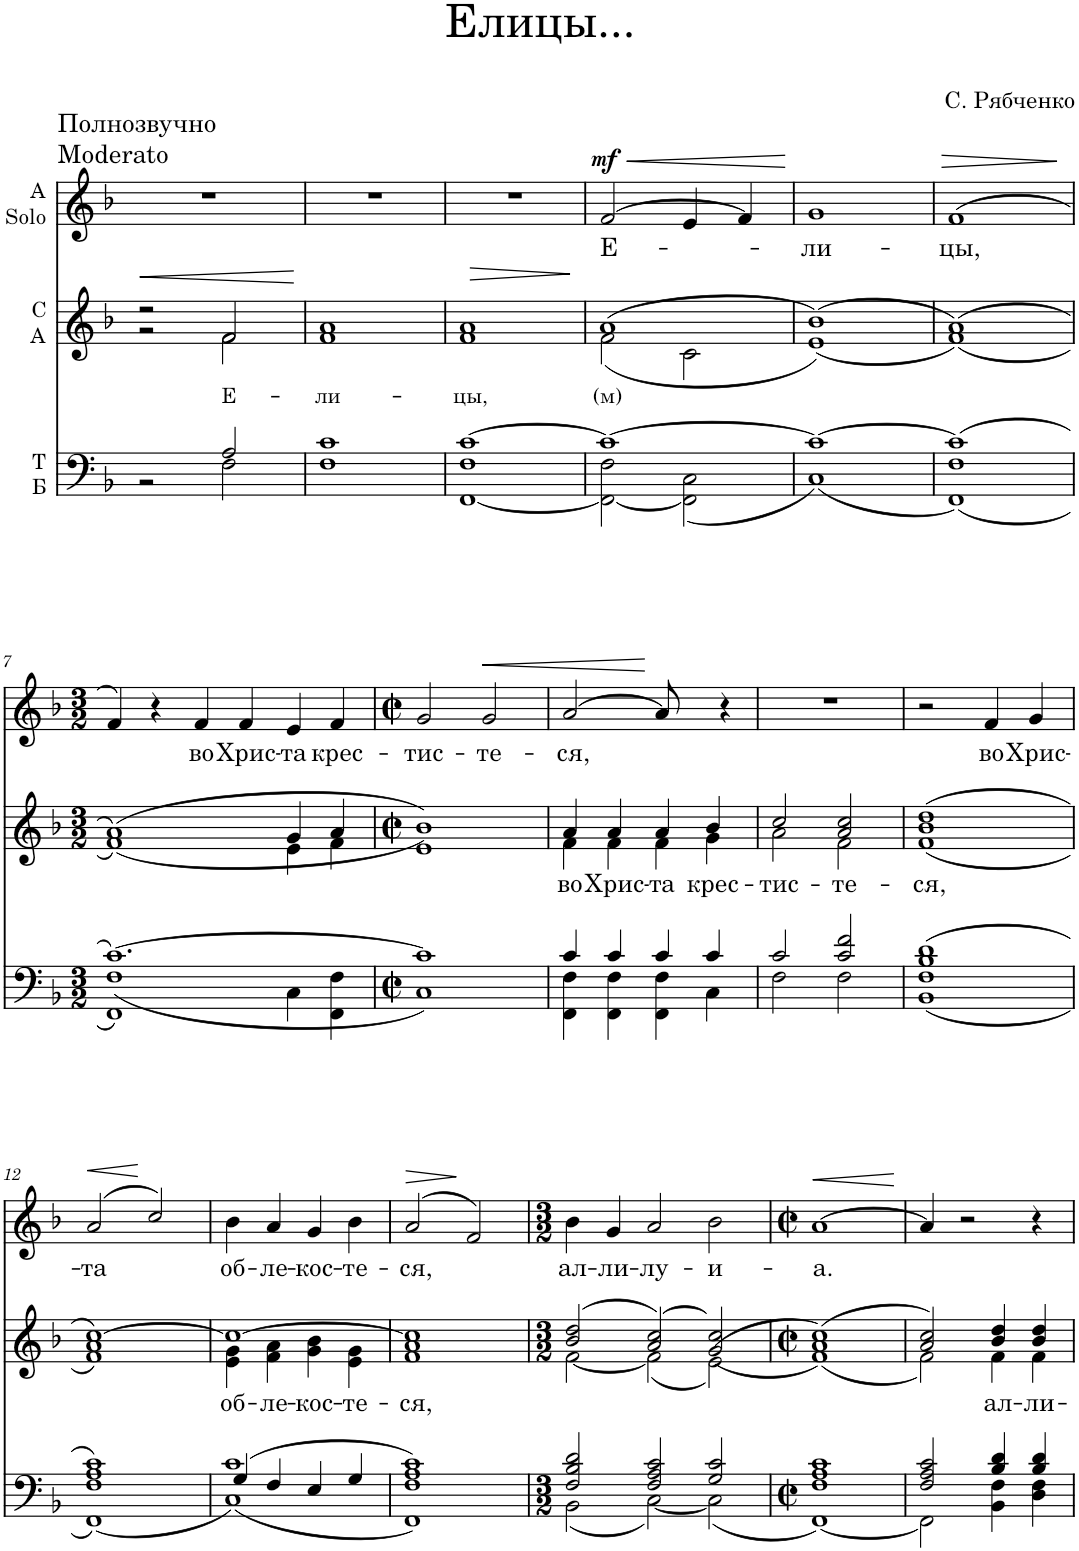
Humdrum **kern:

**kern	**kern	**text	**kern	**text	**dynam
*part3	*part2	*part2	*part1	*part1	*part1
*staff3	*staff2	*staff2	*staff1	*staff1	*staff1
*I"T Б	*I"C A	*	*I"A Solo	*	*
*clefF4	*clefG2	*	*clefG2	*	*
*k[b-]	*k[b-]	*	*k[b-]	*	*
=1	=1	=1	=1	=1	=1
*^	*^	*	*	*	*
!	!	!	!	!	!LO:TX:a:t=Полнозвучно	!	!
!	!	!	!	!	!LO:TX:a:t=Moderato	!	!
!	!	!	!	!	!	!	!LO:HP:b
2ryy	2r	2r	2r	.	1r	.	<
!	!	!	!	!LO:LY:b	!	!	!
2A/	2F\	2f/	2f\	Е-	.	.	.
*v	*v	*	*	*	*	*	*
*	*v	*v	*	*	*	*
.	.	.	.	.	[
=2	=2	=2	=2	=2	=2
*^	*	*	*	*	*
!	!	!	!LO:LY:b	!	!	!
1c	1F	1f 1a	-ли-	1r	.	.
=3	=3	=3	=3	=3	=3	=3
*	*^	*	*	*	*	*
!	!	!	!	!LO:LY:b	!	!	!LO:HP:b
[>1c	1F	[<1FF	1f 1a	цы,	1r	.	>
*v	*v	*v	*	*	*	*	*
.	.	.	.	.	]
=4	=4	=4	=4	=4	=4
*^	*^	*	*	*	*
!	!	!	!	!LO:LY:b	!	!LO:LY:b	!LO:HP:b
!	!	!	!	!	!	!	!LO:DY:n=1:a
1c_	2FF\_ 2F\	(>1a	(<2f\	(м)	[>2f/	Е-	< mf
.	(<2FF\] 2C\	.	2c\	.	4e/	.	.
.	.	.	.	.	4f/]	.	.
*v	*v	*	*	*	*	*	*
*	*v	*v	*	*	*	*
.	.	.	.	.	[
=5	=5	=5	=5	=5	=5
*^	*^	*	*	*	*
!	!	!	!	!	!	!LO:LY:b	!
1c_	(<1C)	(>1b-)	(<1e)	.	1g	ли-	.
=6	=6	=6	=6	=6	=6	=6	=6
*	*^	*	*	*	*	*	*
!	!	!	!	!	!	!	!LO:LY:b	!LO:HP:b
*	*	*	*v	*v	*	*	*	*
(1c]	1F	(<1FF)	(>(1f 1a))	.	(>1f	-цы,	>
*v	*v	*v	*	*	*	*	*
.	.	.	.	.	]
!!LO:LB:g=z
=7	=7	=7	=7	=7	=7
*M3/2	*M3/2	*	*M3/2	*	*
*^	*^	*	*	*	*
*	*^	*	*	*	*	*	*
[>1.c)	(1F	1FF)	((<1f 1a))	1ryy	.	4f/)	.	.
.	.	.	.	.	.	4r	.	.
!	!	!	!	!	!	!	!LO:LY:b	!
.	.	.	.	.	.	4f/	во	.
!	!	!	!	!	!	!	!LO:LY:b	!
.	.	.	.	.	.	4f/	Хрис-	.
!	!	!	!	!	!	!	!LO:LY:b	!
.	4C\	4ryy	4g/	4e\	.	4e/	-та	.
!	!	!	!	!	!	!	!LO:LY:b	!
.	4ryy	4FF\ 4F\	4a/	4f\	.	4f/	крес-	.
*v	*v	*v	*	*	*	*	*	*
=8	=8	=8	=8	=8	=8	=8
*M2/2	*M2/2	*	*	*M2/2	*	*
*met(c|)	*met(c|)	*	*	*met(c|)	*	*
*^	*	*	*	*	*	*
*	*^	*	*	*	*	*	*
!	!	!	!	!	!	!	!LO:LY:b	!
*	*v	*v	*	*	*	*	*	*
1c]	1C)	1b-))	1e	.	2g/	-тис-	.
!	!	!	!	!	!	!LO:LY:b	!LO:HP:b
.	.	.	.	.	2g/	-те-	<
=9	=9	=9	=9	=9	=9	=9	=9
!	!	!	!	!LO:LY:b	!	!LO:LY:b	!
4c/	4FF\ 4F\	4a/	4f\	во	[>2a/	-ся,	.
!	!	!	!	!LO:LY:b	!	!	!
4c/	4FF\ 4F\	4a/	4f\	Хрис-	.	.	.
!	!	!	!	!LO:LY:b	!	!	!
4c/	4FF\ 4F\	4a/	4f\	-та	8a/]	.	[
.	.	.	.	.	4r	.	.
!	!	!	!	!LO:LY:b	!	!	!
4c/	4C\	4b-/	4g\	крес-	.	.	.
.	.	.	.	.	8ryy	.	.
=10	=10	=10	=10	=10	=10	=10	=10
!	!	!	!	!LO:LY:b	!	!	!
2c/	2F\	2cc/	2a\	-тис-	1r	.	.
!	!	!	!	!LO:LY:b	!	!	!
2c/ 2f/	2F\	2a/ 2cc/	2f\	-те-	.	.	.
=11	=11	=11	=11	=11	=11	=11	=11
*	*^	*	*	*	*	*	*
!	!	!	!	!	!LO:LY:b	!	!	!
(>1B- 1d	1F	(<1BB-	(>1b- 1dd	(<1f	-ся,	2r	.	.
!	!	!	!	!	!	!	!LO:LY:b	!
.	.	.	.	.	.	4f/	во	.
!	!	!	!	!	!	!	!LO:LY:b	!
.	.	.	.	.	.	4g/	Хрис-	.
*	*v	*v	*	*	*	*	*	*
*	*	*v	*v	*	*	*	*
!!LO:LB:g=z
=12	=12	=12	=12	=12	=12	=12
!	!	!	!	!	!LO:LY:b	!LO:HP:b
1F 1A 1c)	(<1FF)	1f 1a [>1cc))	.	(>2a/	-та	<
.	.	.	.	2cc/)	.	[
=13	=13	=13	=13	=13	=13	=13
*	*	*^	*	*	*	*
!	!	!	!	!LO:LY:b	!	!LO:LY:b	!
(>4G/	(<1C 1c)	1cc_	4e\ 4g\	об-	4b-\	об-	.
!	!	!	!	!LO:LY:b	!	!LO:LY:b	!
4F/	.	.	4f\ 4a\	-ле-	4a/	-ле-	.
!	!	!	!	!LO:LY:b	!	!LO:LY:b	!
4E/	.	.	4g\ 4b-\	-кос-	4g/	-кос-	.
!	!	!	!	!LO:LY:b	!	!LO:LY:b	!
4G/	.	.	4e\ 4g\	-те-	4b-\	-те-	.
=14	=14	=14	=14	=14	=14	=14	=14
!	!	!	!	!LO:LY:b	!	!LO:LY:b	!LO:HP:b
*	*	*v	*v	*	*	*	*
1F 1A 1c)	1FF)	1f 1a 1cc]	ся,	(>2a/	-ся,	>
.	.	.	.	2f/)	.	]
=15	=15	=15	=15	=15	=15	=15
*M3/2	*	*M3/2	*	*M3/2	*	*
*	*	*^	*	*	*	*
!	!	!	!	!	!	!LO:LY:b	!
2F/ 2B-/ 2d/	(<2BB-\	[<2f\	(>2b-/ 2dd/	.	4b-\	ал-	.
!	!	!	!	!	!	!LO:LY:b	!
.	.	.	.	.	4g/	-ли-	.
!	!	!	!	!	!	!LO:LY:b	!
2F/ 2A/ 2c/	[<2C\)	(<2f\]	2a/ [>2cc/)	.	2a/	-лу-	.
!	!	!	!	!	!	!LO:LY:b	!
2G/ 2c/	(2C\]	(2e\)	(2g/ 2cc/]	.	2b-\	-и-	.
=16	=16	=16	=16	=16	=16	=16	=16
*M2/2	*	*M2/2	*	*	*M2/2	*	*
*met(c|)	*	*met(c|)	*	*	*met(c|)	*	*
!	!	!	!	!	!	!LO:LY:b	!LO:HP:b
1F 1A 1c	[<1FF)	(1a 1cc)	(1f)	.	[>1a	-а.	<
*v	*v	*	*	*	*	*	*
*	*v	*v	*	*	*	*
.	.	.	.	.	[
=17	=17	=17	=17	=17	=17
*^	*^	*	*	*	*
2F/ 2A/ 2c/	2FF\]	2a/ 2cc/)	2f\)	.	4a/]	.	.
.	.	.	.	.	2r	.	.
!	!	!	!	!LO:LY:b	!	!	!
4B-/ 4d/	4BB-\ 4F\	4b-/ 4dd/	4f\	ал-	.	.	.
!	!	!	!	!LO:LY:b	!	!	!
4B-/ 4d/	4D\ 4F\	4b-/ 4dd/	4f\	-ли-	4r	.	.
*v	*v	*	*	*	*	*	*
*	*v	*v	*	*	*	*
=	=	=	=	=	=
*-	*-	*-	*-	*-	*-
